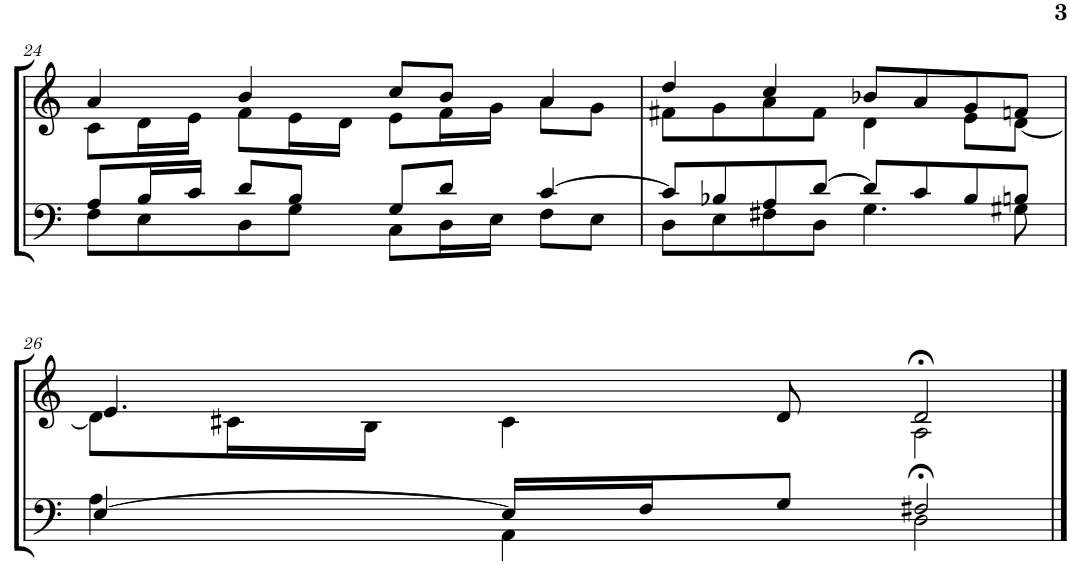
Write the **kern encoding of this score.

**kern	**kern
*part2	*part1
*staff2	*staff1
*I"Tenor/Baß	*I"Sopran/Alt
!!LO:PB:g=z
*clefF4	*clefG2
*k[]	*k[]
*M4/4	*M4/4
=24	=24
*^	*^
8A/L	8F\L	4a/	8c\L
16B/L	8E\	.	16d\L
16c/JJ	.	.	16e\JJ
8d/L	8D\	4b/	8f\L
8B/J	8G\J	.	16e\L
.	.	.	16d\JJ
8G/L	8C\L	8cc/L	8e\L
8d/J	16D\L	8b/J	16f\L
.	16E\JJ	.	16g\JJ
[4c/	8F\L	4a/	8a\L
.	8E\J	.	8g\J
=25	=25	=25	=25
8c/L]	8D\L	4dd/	8f#X\L
8B-X/	8E\	.	8g\
8A/	8F#X\	4cc/	8a\
[8d/J	8D\J	.	8f#\J
8d/L]	4.G\	8b-X/L	4d\
8c/	.	8a/	.
8B-/	.	8g/	8e\L
8Bn/J	8G#X\	8fn/J	[8d\J
!!LO:LB:g=z	!!
=26	=26	=26	=26
[4E/	4A\	4.e/	8d\L]
.	.	.	16c#X\L
.	.	.	16B\JJ
16E/LL]	4AA\	.	4c#\
16F/J	.	.	.
8G/J	.	8d/	.
2F#X/	2D>\	2d>/	2A\
*v	*v	*	*
*	*v	*v
==	==
*-	*-
